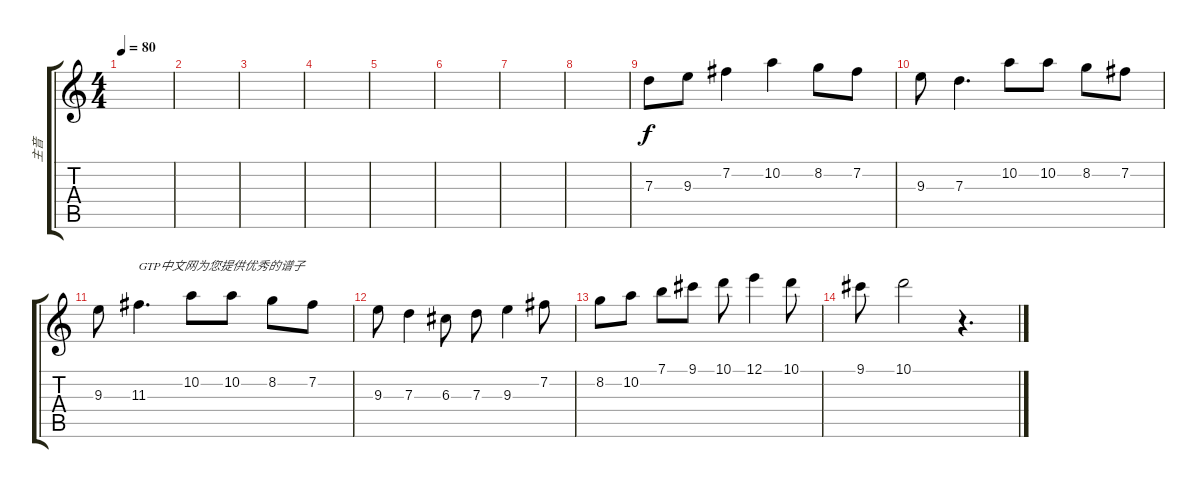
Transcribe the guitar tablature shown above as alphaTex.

\track ("主音" "主音") {instrument overdrivenguitar}
\staff {score tabs}
\tuning (E4 B3 G3 D3 A2 E2) {hide}
\ts (4 4)
\tempo 80
\clef g2
\ks c
|
|
|
|
|
|
|
|
7.3.8 9.3.8 7.2.4 10.2.4 8.2.8 7.2.8 |
9.3.8 7.3.4{d} 10.2.8 10.2.8 8.2.8 7.2.8 |
9.3.8 11.3.4{d txt "GTP中文网为您提供优秀的谱子"} 10.2.8 10.2.8 8.2.8 7.2.8 |
9.3.8 7.3.4 6.3.8 7.3.8 9.3.4 7.2.8 |
8.2.8 10.2.8 7.1.8 9.1.8 10.1.8 12.1.4 10.1.8 |
9.1.8{txt " "} 10.1.2 r.4{d}
